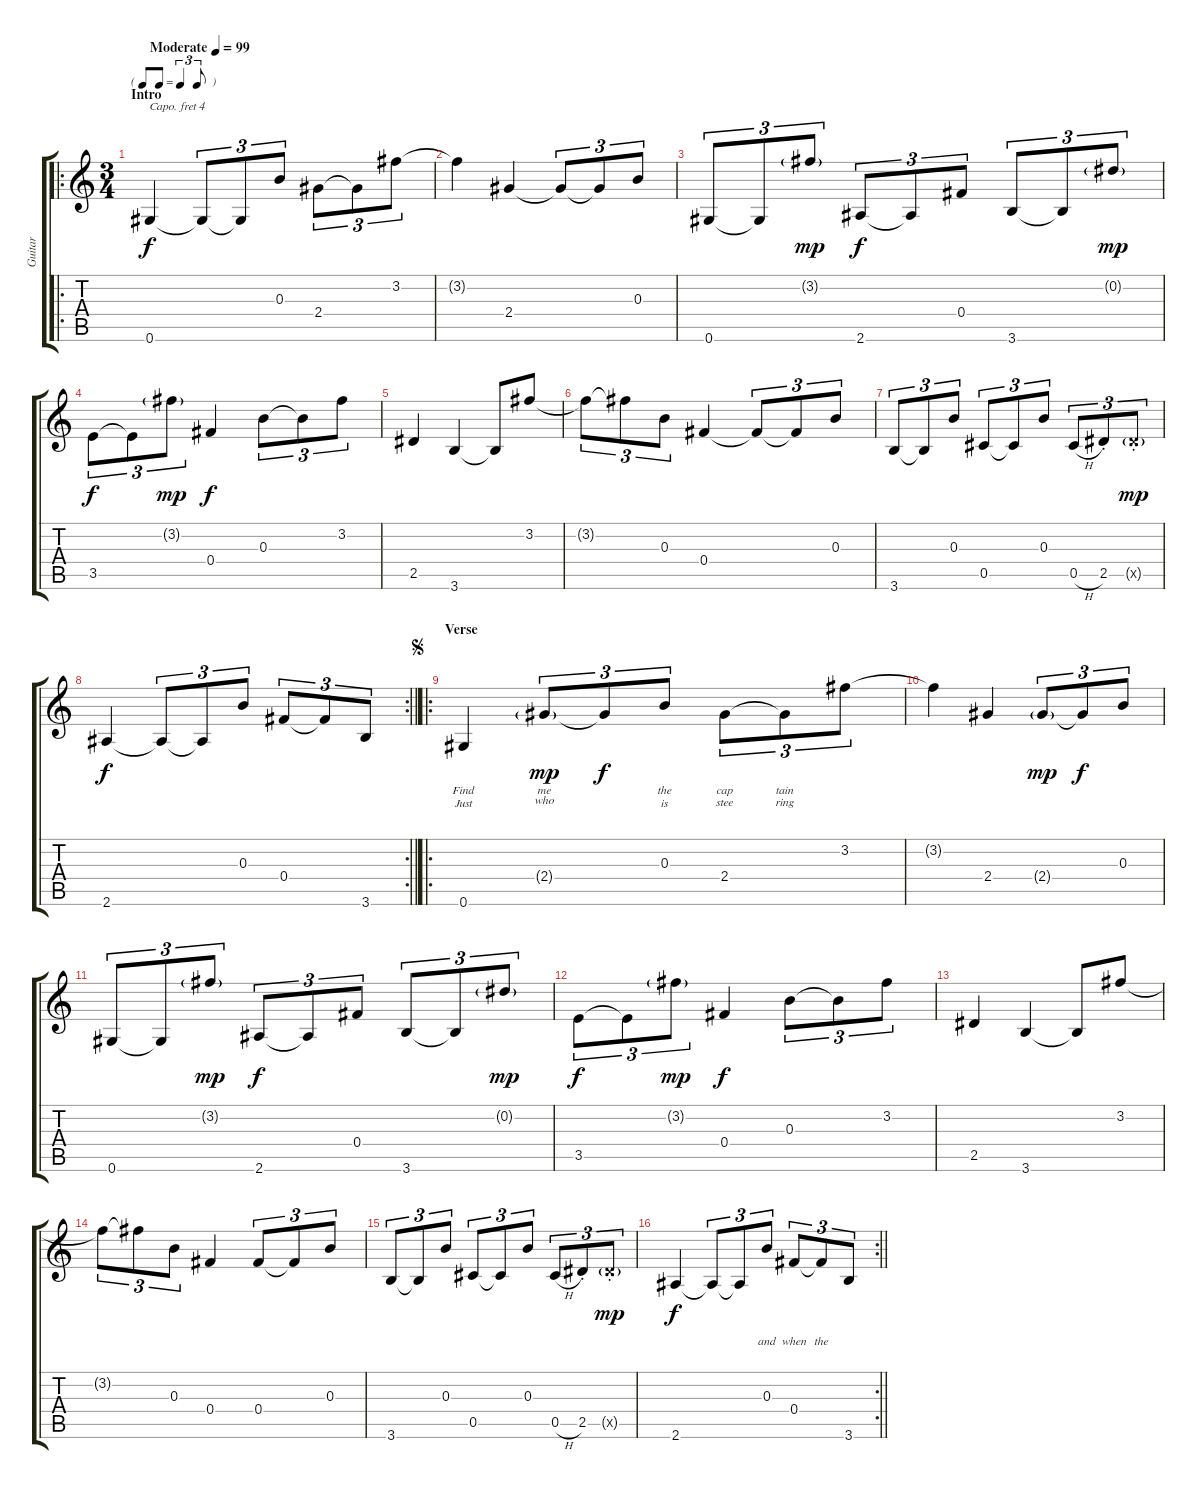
\track ("Guitar" "Guitar") {instrument acousticguitarnylon}
\staff {score tabs}
\capo 4
\tuning (E4 B3 G3 D3 A2 E2) {hide}
\ro
\ts (3 4)
\tf triplet8th
\section ("" "Intro")
\tempo (99 "Moderate")
\clef g2
\ks c
0.6.4{dy f instrument acousticguitarnylon} 0.6{t}.8{tu (3 2)} 0.6{t}.8{tu (3 2)} 0.3.8{tu (3 2)} 2.4.8{tu (3 2)} 2.4{t}.8{tu (3 2)} 3.2.8{tu (3 2)} |
3.2{t}.4 2.4.4 2.4{t}.8{tu (3 2)} 2.4{t}.8{tu (3 2)} 0.3.8{tu (3 2)} |
0.6.8{tu (3 2)} 0.6{t}.8{tu (3 2)} 3.2{g}.8{tu (3 2) dy mp} 2.6.8{tu (3 2) dy f} 2.6{t}.8{tu (3 2)} 0.4.8{tu (3 2)} 3.6.8{tu (3 2)} 3.6{t}.8{tu (3 2)} 0.2{g}.8{tu (3 2) dy mp} |
3.5.8{tu (3 2) dy f} 3.5{t}.8{tu (3 2)} 3.2{g}.8{tu (3 2) dy mp} 0.4.4{dy f} 0.3.8{tu (3 2)} 0.3{t}.8{tu (3 2)} 3.2.8{tu (3 2)} |
2.5.4 3.6.4 3.6{t}.8 3.2.8 |
3.2{t}.8{tu (3 2)} 3.2{t}.8{tu (3 2)} 0.3.8{tu (3 2)} 0.4.4 0.4{t}.8{tu (3 2)} 0.4{t}.8{tu (3 2)} 0.3.8{tu (3 2)} |
3.6.8{tu (3 2)} 3.6{t}.8{tu (3 2)} 0.3.8{tu (3 2)} 0.5.8{tu (3 2)} 0.5{t}.8{tu (3 2)} 0.3.8{tu (3 2)} 0.5{h}.8{tu (3 2)} 2.5{st}.8{tu (3 2)} 2.5{g st x}.8{tu (3 2) dy mp} |
\rc 2
\barLineRight lightlight
2.6.4{dy f} 2.6{t}.8{tu (3 2)} 2.6{t}.8{tu (3 2)} 0.3.8{tu (3 2)} 0.4.8{tu (3 2)} 0.4{t}.8{tu (3 2)} 3.6.8{tu (3 2)} |
\ro
\section ("" "Verse")
\jump segno
0.6.4{lyrics (0 "Find") lyrics (1 "Just") lyrics (2 "") lyrics (3 "") lyrics (4 "")} 2.4{g}.8{tu (3 2) lyrics (0 "me") lyrics (1 "who") lyrics (2 "") lyrics (3 "") lyrics (4 "") dy mp} 2.4{t}.8{tu (3 2) lyrics (0 "") lyrics (1 "") lyrics (2 "") lyrics (3 "") lyrics (4 "") dy f} 0.3.8{tu (3 2) lyrics (0 "the") lyrics (1 "is") lyrics (2 "") lyrics (3 "") lyrics (4 "")} 2.4.8{tu (3 2) lyrics (0 "cap") lyrics (1 "stee") lyrics (2 "") lyrics (3 "") lyrics (4 "")} 2.4{t}.8{tu (3 2) lyrics (0 "tain") lyrics (1 "ring") lyrics (2 "") lyrics (3 "") lyrics (4 "")} 3.2.8{tu (3 2)} |
3.2{t}.4 2.4.4 2.4{g}.8{tu (3 2) dy mp} 2.4{t}.8{tu (3 2) dy f} 0.3.8{tu (3 2)} |
0.6.8{tu (3 2)} 0.6{t}.8{tu (3 2)} 3.2{g}.8{tu (3 2) dy mp} 2.6.8{tu (3 2) dy f} 2.6{t}.8{tu (3 2)} 0.4.8{tu (3 2)} 3.6.8{tu (3 2)} 3.6{t}.8{tu (3 2)} 0.2{g}.8{tu (3 2) dy mp} |
3.5.8{tu (3 2) dy f} 3.5{t}.8{tu (3 2)} 3.2{g}.8{tu (3 2) dy mp} 0.4.4{dy f} 0.3.8{tu (3 2)} 0.3{t}.8{tu (3 2)} 3.2.8{tu (3 2)} |
2.5.4 3.6.4 3.6{t}.8 3.2.8 |
3.2{t}.8{tu (3 2)} 3.2{t}.8{tu (3 2)} 0.3.8{tu (3 2)} 0.4.4 0.4.8{tu (3 2)} 0.4{t}.8{tu (3 2)} 0.3.8{tu (3 2)} |
3.6.8{tu (3 2)} 3.6{t}.8{tu (3 2)} 0.3.8{tu (3 2)} 0.5.8{tu (3 2)} 0.5{t}.8{tu (3 2)} 0.3.8{tu (3 2)} 0.5{h}.8{tu (3 2)} 2.5{st}.8{tu (3 2)} 2.5{g st x}.8{tu (3 2) dy mp} |
\rc 2
\barLineRight lightlight
2.6.4{lyrics (0 "") lyrics (1 "") lyrics (2 "") lyrics (3 "") lyrics (4 "") dy f} 2.6{t}.8{tu (3 2) lyrics (0 "") lyrics (1 "") lyrics (2 "") lyrics (3 "") lyrics (4 "")} 2.6{t}.8{tu (3 2) lyrics (0 "") lyrics (1 "") lyrics (2 "") lyrics (3 "") lyrics (4 "")} 0.3.8{tu (3 2) lyrics (0 "") lyrics (1 "") lyrics (2 "and") lyrics (3 "") lyrics (4 "")} 0.4.8{tu (3 2) lyrics (0 "") lyrics (1 "") lyrics (2 "when") lyrics (3 "") lyrics (4 "")} 0.4{t}.8{tu (3 2) lyrics (0 "") lyrics (1 "") lyrics (2 "the") lyrics (3 "") lyrics (4 "")} 3.6.8{tu (3 2) lyrics (0 "") lyrics (1 "") lyrics (2 "") lyrics (3 "") lyrics (4 "")}
